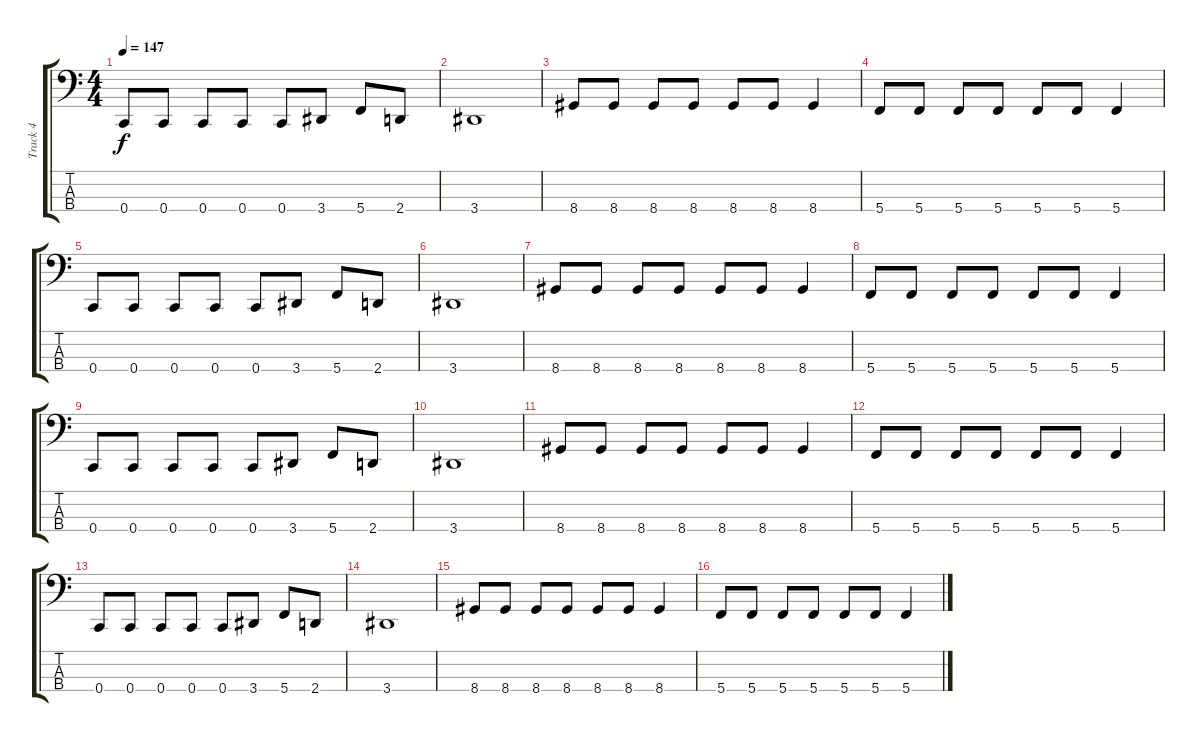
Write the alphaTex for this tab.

\track ("Track 4" "Track 4") {instrument electricbassfinger}
\staff {score tabs}
\tuning (Eb2 Bb1 F1 C1) {hide}
\ts (4 4)
\tempo 147
\clef f4
\ks c
0.4.8{dy f} 0.4.8 0.4.8 0.4.8 0.4.8 3.4.8 5.4.8 2.4.8 |
3.4.1 |
8.4.8 8.4.8 8.4.8 8.4.8 8.4.8 8.4.8 8.4.4 |
5.4.8 5.4.8 5.4.8 5.4.8 5.4.8 5.4.8 5.4.4 |
0.4.8 0.4.8 0.4.8 0.4.8 0.4.8 3.4.8 5.4.8 2.4.8 |
3.4.1 |
8.4.8 8.4.8 8.4.8 8.4.8 8.4.8 8.4.8 8.4.4 |
5.4.8 5.4.8 5.4.8 5.4.8 5.4.8 5.4.8 5.4.4 |
0.4.8 0.4.8 0.4.8 0.4.8 0.4.8 3.4.8 5.4.8 2.4.8 |
3.4.1 |
8.4.8 8.4.8 8.4.8 8.4.8 8.4.8 8.4.8 8.4.4 |
5.4.8 5.4.8 5.4.8 5.4.8 5.4.8 5.4.8 5.4.4 |
0.4.8 0.4.8 0.4.8 0.4.8 0.4.8 3.4.8 5.4.8 2.4.8 |
3.4.1 |
8.4.8 8.4.8 8.4.8 8.4.8 8.4.8 8.4.8 8.4.4 |
5.4.8 5.4.8 5.4.8 5.4.8 5.4.8 5.4.8 5.4.4
